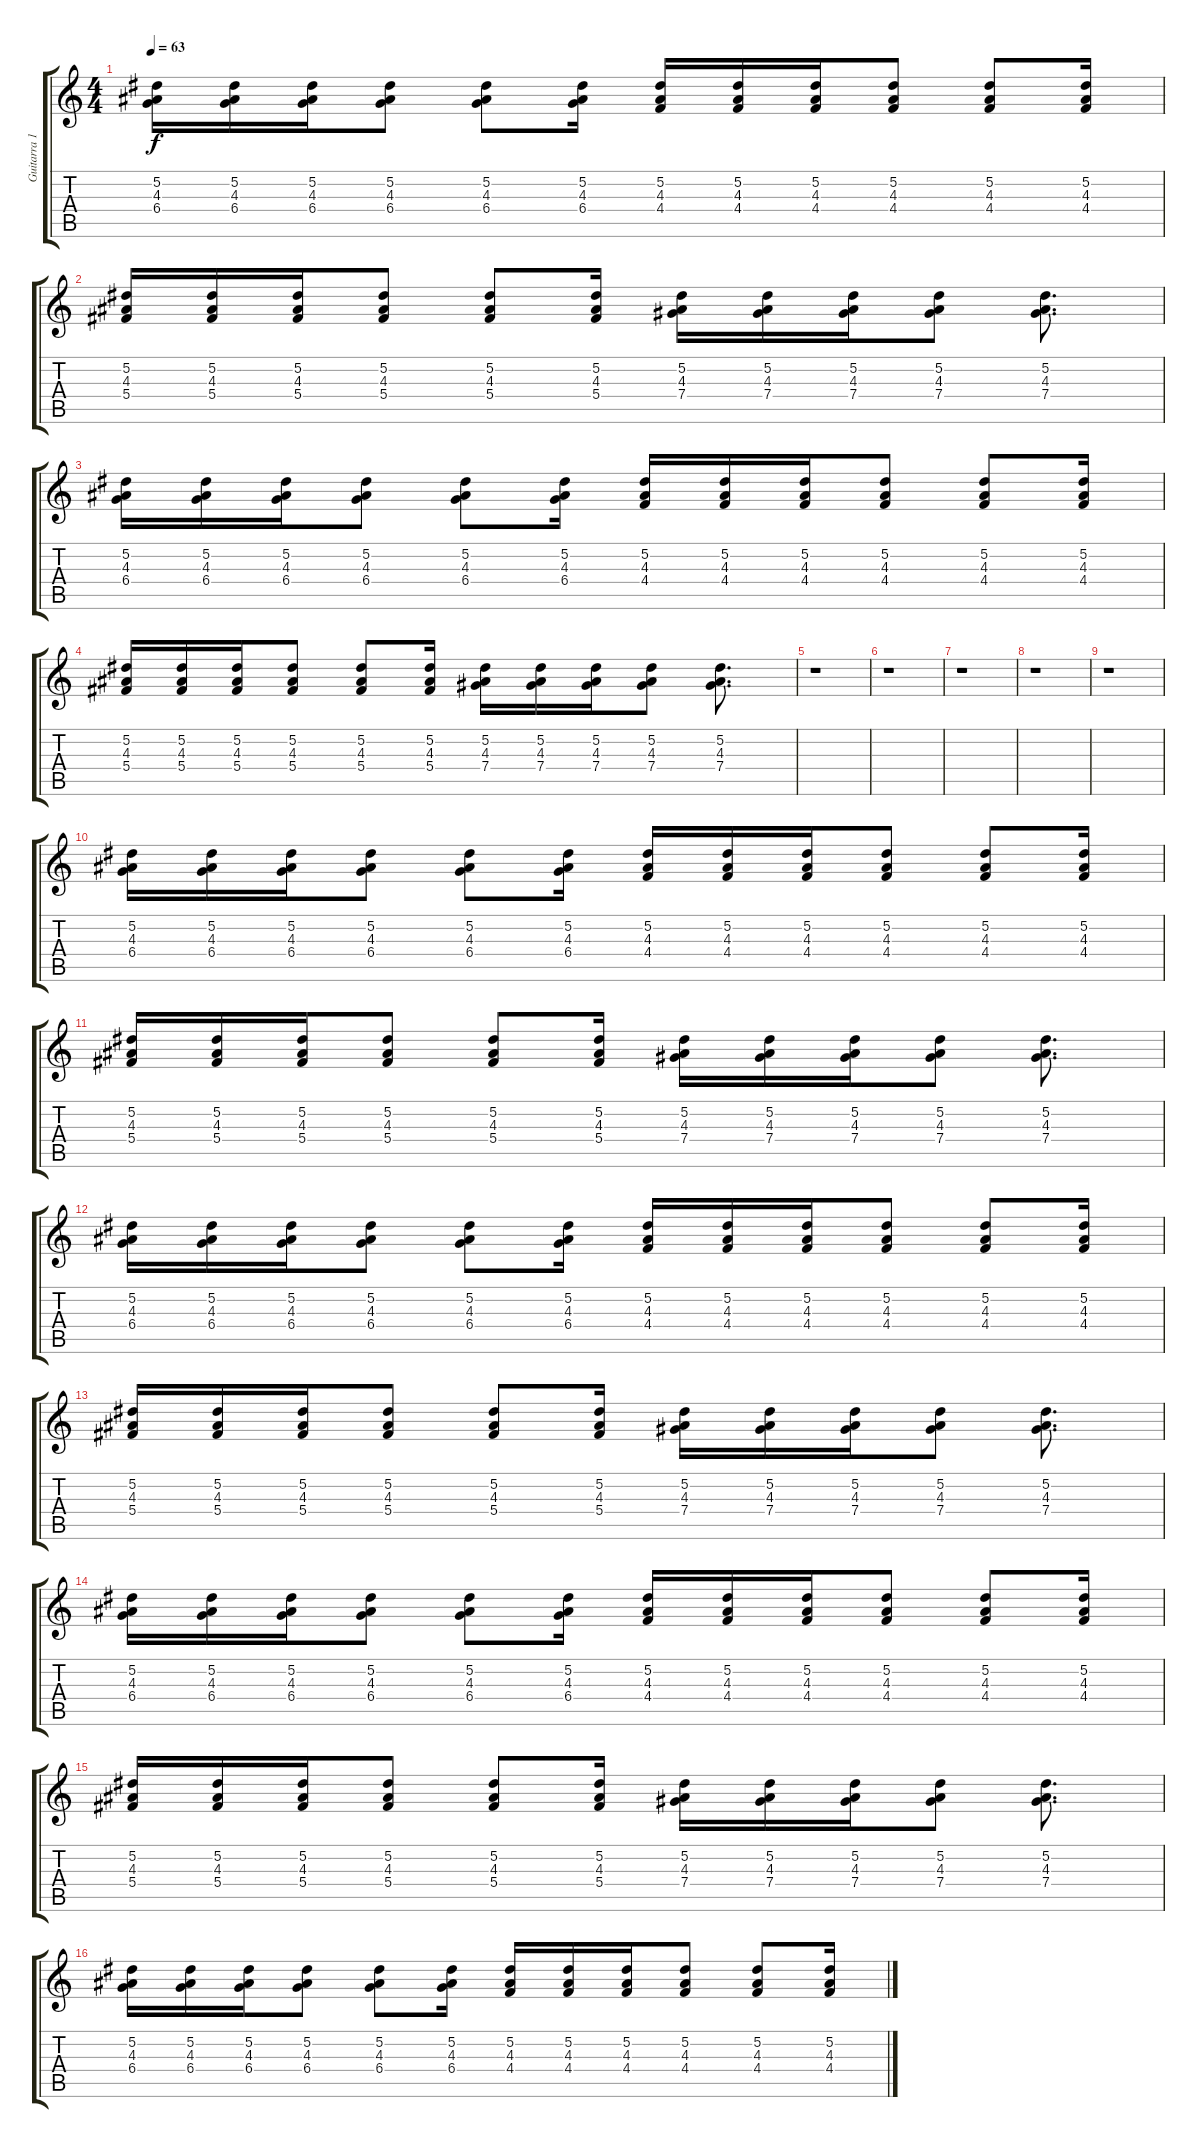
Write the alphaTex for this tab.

\track ("Guitarra 1" "Guitarra 1") {instrument acousticguitarnylon}
\staff {score tabs}
\tuning (Eb4 Bb3 Gb3 Db3 Ab2 Eb2) {hide}
\ts (4 4)
\tempo 63
\clef g2
\ks c
(5.2 4.3 6.4).16{dy f} (5.2 4.3 6.4).16 (5.2 4.3 6.4).16 (5.2 4.3 6.4).8 (5.2 4.3 6.4).8 (5.2 4.3 6.4).16 (5.2 4.3 4.4).16 (5.2 4.3 4.4).16 (5.2 4.3 4.4).16 (5.2 4.3 4.4).8 (5.2 4.3 4.4).8 (5.2 4.3 4.4).16 |
(5.2 4.3 5.4).16 (5.2 4.3 5.4).16 (5.2 4.3 5.4).16 (5.2 4.3 5.4).8 (5.2 4.3 5.4).8 (5.2 4.3 5.4).16 (5.2 4.3 7.4).16 (5.2 4.3 7.4).16 (5.2 4.3 7.4).16 (5.2 4.3 7.4).8 (5.2 4.3 7.4).8{d} |
(5.2 4.3 6.4).16 (5.2 4.3 6.4).16 (5.2 4.3 6.4).16 (5.2 4.3 6.4).8 (5.2 4.3 6.4).8 (5.2 4.3 6.4).16 (5.2 4.3 4.4).16 (5.2 4.3 4.4).16 (5.2 4.3 4.4).16 (5.2 4.3 4.4).8 (5.2 4.3 4.4).8 (5.2 4.3 4.4).16 |
(5.2 4.3 5.4).16 (5.2 4.3 5.4).16 (5.2 4.3 5.4).16 (5.2 4.3 5.4).8 (5.2 4.3 5.4).8 (5.2 4.3 5.4).16 (5.2 4.3 7.4).16 (5.2 4.3 7.4).16 (5.2 4.3 7.4).16 (5.2 4.3 7.4).8 (5.2 4.3 7.4).8{d} |
r.1 |
r.1 |
r.1 |
r.1 |
r.1 |
(5.2 4.3 6.4).16 (5.2 4.3 6.4).16 (5.2 4.3 6.4).16 (5.2 4.3 6.4).8 (5.2 4.3 6.4).8 (5.2 4.3 6.4).16 (5.2 4.3 4.4).16 (5.2 4.3 4.4).16 (5.2 4.3 4.4).16 (5.2 4.3 4.4).8 (5.2 4.3 4.4).8 (5.2 4.3 4.4).16 |
(5.2 4.3 5.4).16 (5.2 4.3 5.4).16 (5.2 4.3 5.4).16 (5.2 4.3 5.4).8 (5.2 4.3 5.4).8 (5.2 4.3 5.4).16 (5.2 4.3 7.4).16 (5.2 4.3 7.4).16 (5.2 4.3 7.4).16 (5.2 4.3 7.4).8 (5.2 4.3 7.4).8{d} |
(5.2 4.3 6.4).16 (5.2 4.3 6.4).16 (5.2 4.3 6.4).16 (5.2 4.3 6.4).8 (5.2 4.3 6.4).8 (5.2 4.3 6.4).16 (5.2 4.3 4.4).16 (5.2 4.3 4.4).16 (5.2 4.3 4.4).16 (5.2 4.3 4.4).8 (5.2 4.3 4.4).8 (5.2 4.3 4.4).16 |
(5.2 4.3 5.4).16 (5.2 4.3 5.4).16 (5.2 4.3 5.4).16 (5.2 4.3 5.4).8 (5.2 4.3 5.4).8 (5.2 4.3 5.4).16 (5.2 4.3 7.4).16 (5.2 4.3 7.4).16 (5.2 4.3 7.4).16 (5.2 4.3 7.4).8 (5.2 4.3 7.4).8{d} |
(5.2 4.3 6.4).16 (5.2 4.3 6.4).16 (5.2 4.3 6.4).16 (5.2 4.3 6.4).8 (5.2 4.3 6.4).8 (5.2 4.3 6.4).16 (5.2 4.3 4.4).16 (5.2 4.3 4.4).16 (5.2 4.3 4.4).16 (5.2 4.3 4.4).8 (5.2 4.3 4.4).8 (5.2 4.3 4.4).16 |
(5.2 4.3 5.4).16 (5.2 4.3 5.4).16 (5.2 4.3 5.4).16 (5.2 4.3 5.4).8 (5.2 4.3 5.4).8 (5.2 4.3 5.4).16 (5.2 4.3 7.4).16 (5.2 4.3 7.4).16 (5.2 4.3 7.4).16 (5.2 4.3 7.4).8 (5.2 4.3 7.4).8{d} |
(5.2 4.3 6.4).16 (5.2 4.3 6.4).16 (5.2 4.3 6.4).16 (5.2 4.3 6.4).8 (5.2 4.3 6.4).8 (5.2 4.3 6.4).16 (5.2 4.3 4.4).16 (5.2 4.3 4.4).16 (5.2 4.3 4.4).16 (5.2 4.3 4.4).8 (5.2 4.3 4.4).8 (5.2 4.3 4.4).16
